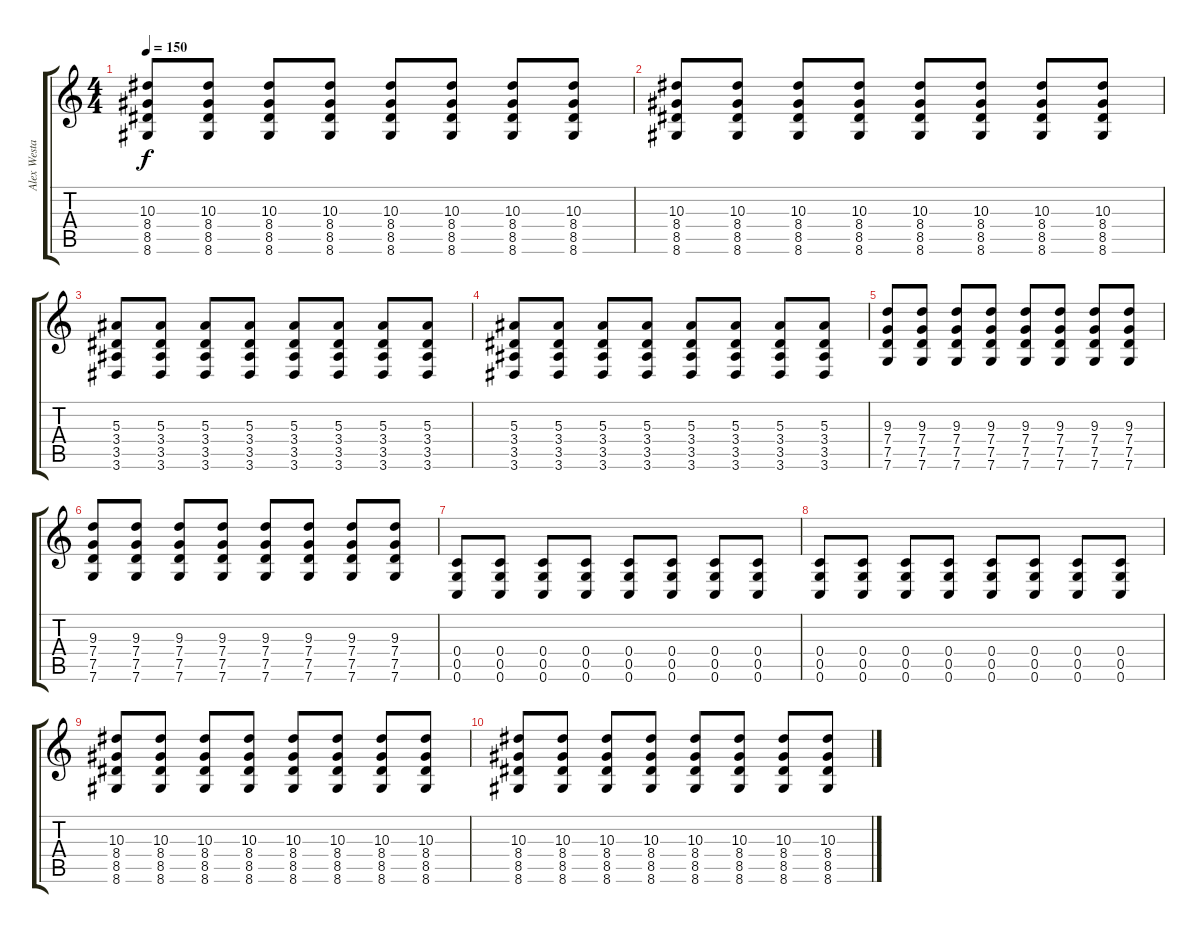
\track ("Alex Westaway" "Alex Westa") {instrument overdrivenguitar}
\staff {score tabs}
\tuning (D4 A3 F3 C3 G2 C2) {hide}
\ts (4 4)
\tempo 150
\clef g2
\ks c
(10.3 8.4 8.5 8.6).8{dy f} (10.3 8.4 8.5 8.6).8 (10.3 8.4 8.5 8.6).8 (10.3 8.4 8.5 8.6).8 (10.3 8.4 8.5 8.6).8 (10.3 8.4 8.5 8.6).8 (10.3 8.4 8.5 8.6).8 (10.3 8.4 8.5 8.6).8 |
(10.3 8.4 8.5 8.6).8 (10.3 8.4 8.5 8.6).8 (10.3 8.4 8.5 8.6).8 (10.3 8.4 8.5 8.6).8 (10.3 8.4 8.5 8.6).8 (10.3 8.4 8.5 8.6).8 (10.3 8.4 8.5 8.6).8 (10.3 8.4 8.5 8.6).8 |
(5.3 3.4 3.5 3.6).8 (5.3 3.4 3.5 3.6).8 (5.3 3.4 3.5 3.6).8 (5.3 3.4 3.5 3.6).8 (5.3 3.4 3.5 3.6).8 (5.3 3.4 3.5 3.6).8 (5.3 3.4 3.5 3.6).8 (5.3 3.4 3.5 3.6).8 |
(5.3 3.4 3.5 3.6).8 (5.3 3.4 3.5 3.6).8 (5.3 3.4 3.5 3.6).8 (5.3 3.4 3.5 3.6).8 (5.3 3.4 3.5 3.6).8 (5.3 3.4 3.5 3.6).8 (5.3 3.4 3.5 3.6).8 (5.3 3.4 3.5 3.6).8 |
(9.3 7.4 7.5 7.6).8 (9.3 7.4 7.5 7.6).8 (9.3 7.4 7.5 7.6).8 (9.3 7.4 7.5 7.6).8 (9.3 7.4 7.5 7.6).8 (9.3 7.4 7.5 7.6).8 (9.3 7.4 7.5 7.6).8 (9.3 7.4 7.5 7.6).8 |
(9.3 7.4 7.5 7.6).8 (9.3 7.4 7.5 7.6).8 (9.3 7.4 7.5 7.6).8 (9.3 7.4 7.5 7.6).8 (9.3 7.4 7.5 7.6).8 (9.3 7.4 7.5 7.6).8 (9.3 7.4 7.5 7.6).8 (9.3 7.4 7.5 7.6).8 |
(0.4 0.5 0.6).8 (0.4 0.5 0.6).8 (0.4 0.5 0.6).8 (0.4 0.5 0.6).8 (0.4 0.5 0.6).8 (0.4 0.5 0.6).8 (0.4 0.5 0.6).8 (0.4 0.5 0.6).8 |
(0.4 0.5 0.6).8 (0.4 0.5 0.6).8 (0.4 0.5 0.6).8 (0.4 0.5 0.6).8 (0.4 0.5 0.6).8 (0.4 0.5 0.6).8 (0.4 0.5 0.6).8 (0.4 0.5 0.6).8 |
(10.3 8.4 8.5 8.6).8 (10.3 8.4 8.5 8.6).8 (10.3 8.4 8.5 8.6).8 (10.3 8.4 8.5 8.6).8 (10.3 8.4 8.5 8.6).8 (10.3 8.4 8.5 8.6).8 (10.3 8.4 8.5 8.6).8 (10.3 8.4 8.5 8.6).8 |
(10.3 8.4 8.5 8.6).8 (10.3 8.4 8.5 8.6).8 (10.3 8.4 8.5 8.6).8 (10.3 8.4 8.5 8.6).8 (10.3 8.4 8.5 8.6).8 (10.3 8.4 8.5 8.6).8 (10.3 8.4 8.5 8.6).8 (10.3 8.4 8.5 8.6).8
